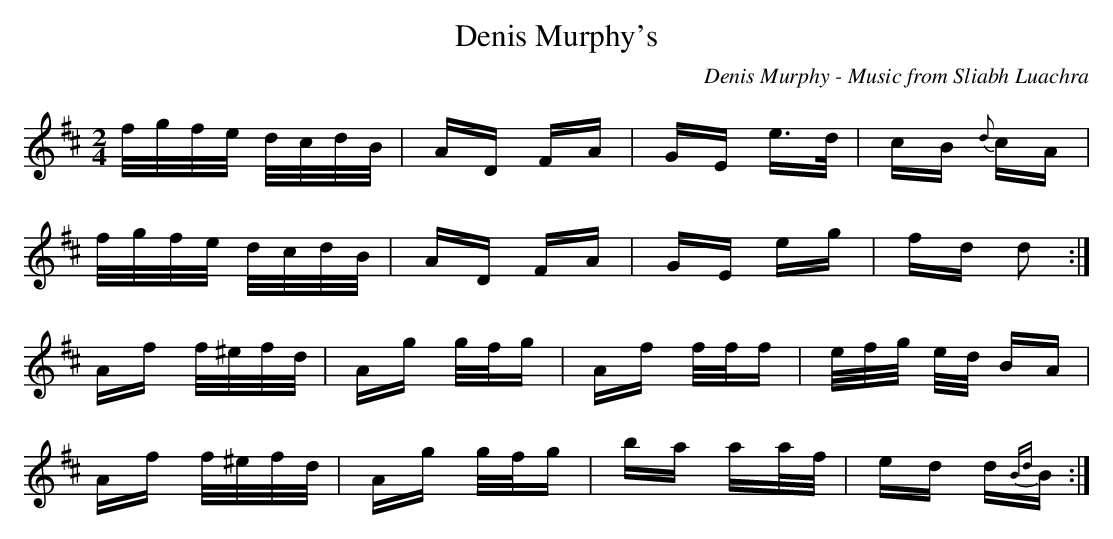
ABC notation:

X:1
T:Denis Murphy's
C:Denis Murphy - Music from Sliabh Luachra
M:2/4
K:D
f/g/f/e/ d/c/d/B/ |AD FA |GE e>d |cB {d}cA |
f/g/f/e/ d/c/d/B/ |AD FA |GE eg|fd d2:|
Af f/^e/f/d/|Ag g/f/g|Af f/f/f|e/f/g/ e/d/ BA|
Af f/^e/f/d/|Ag g/f/g|ba aa/f/|ed d{Bd}B:|
